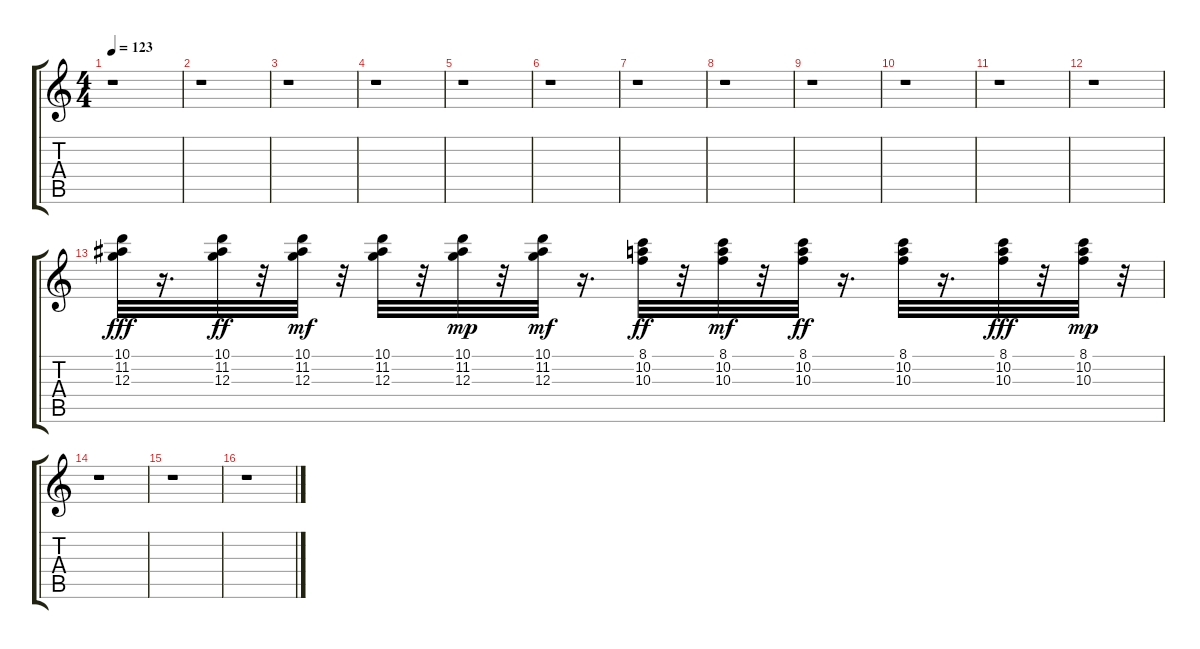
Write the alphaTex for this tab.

\track "" {instrument electricguitarjazz}
\staff {score tabs}
\tuning (E4 B3 G3 D3 A2 E2) {hide}
\ts (4 4)
\tempo 123
\clef g2
\ks c
r.1{dy mp} |
r.1 |
r.1 |
r.1 |
r.1 |
r.1 |
r.1 |
r.1 |
r.1 |
r.1 |
r.1 |
r.1 |
(10.1 11.2 12.3).32{dy fff} r.16{d} (10.1 11.2 12.3).32{dy ff} r.32 (10.1 11.2 12.3).32{dy mf} r.32 (10.1 11.2 12.3).32 r.32 (10.1 11.2 12.3).32{dy mp} r.32 (10.1 11.2 12.3).32{dy mf} r.16{d} (8.1 10.2 10.3).32{dy ff} r.32 (8.1 10.2 10.3).32{dy mf} r.32 (8.1 10.2 10.3).32{dy ff} r.16{d} (8.1 10.2 10.3).32 r.16{d} (8.1 10.2 10.3).32{dy fff} r.32 (8.1 10.2 10.3).32{dy mp} r.32 |
r.1 |
r.1 |
r.1
